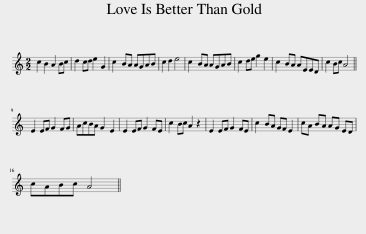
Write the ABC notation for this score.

X:1
L:1/8
M:2/2
I:linebreak $
K:C
V:1 treble
V:1
 c2 B2 A2 Bc | d2 cd e2 G2 | c2 BA AGAB | c2 d2 e4 | c2 BA AGAB | %5
 c2 de g2 e2 | c2 BA AEED | c2 Bc A4 ||$ E2 EF G2 FG | AcBA G2 E2 | %10
 E2 EF G2 FE | c2 Bc A2 z2 | E2 EF G2 FE | c2 BA GF E2 | cA BA AG ED |$ %15
 cABc A4 || %16
